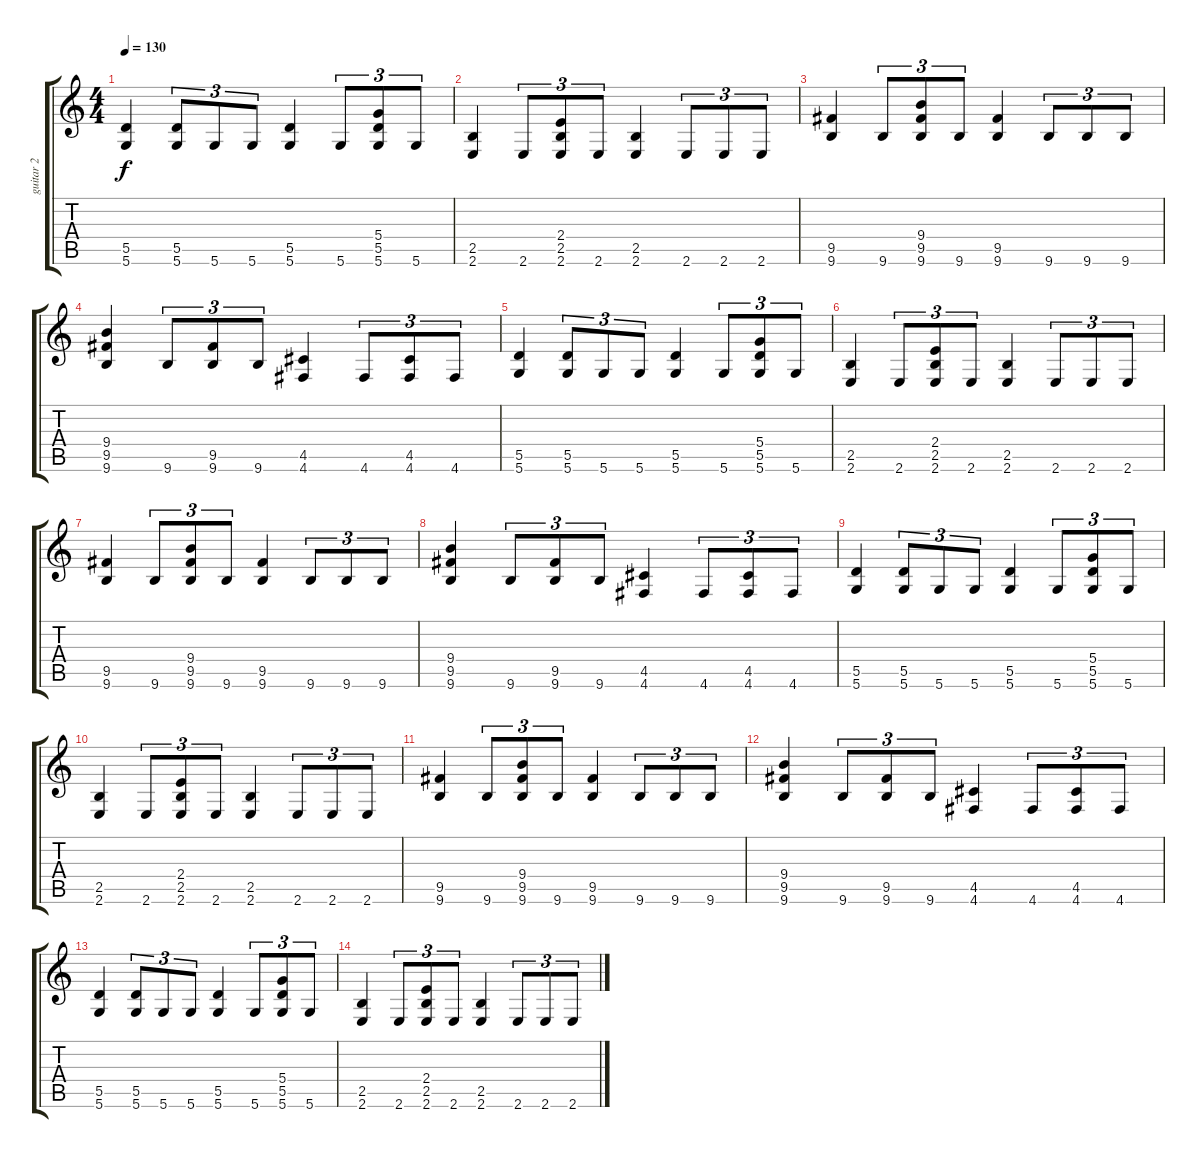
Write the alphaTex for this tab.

\track ("guitar 2" "guitar 2") {instrument overdrivenguitar}
\staff {score tabs}
\tuning (E4 B3 G3 D3 A2 D2) {hide}
\ts (4 4)
\tempo 130
\clef g2
\ks c
(5.5 5.6).4{dy f} (5.5 5.6).8{tu (3 2)} 5.6.8{tu (3 2)} 5.6.8{tu (3 2)} (5.5 5.6).4 5.6.8{tu (3 2)} (5.4 5.5 5.6).8{tu (3 2)} 5.6.8{tu (3 2)} |
(2.5 2.6).4 2.6.8{tu (3 2)} (2.4 2.5 2.6).8{tu (3 2)} 2.6.8{tu (3 2)} (2.5 2.6).4 2.6.8{tu (3 2)} 2.6.8{tu (3 2)} 2.6.8{tu (3 2)} |
(9.5 9.6).4 9.6.8{tu (3 2)} (9.4 9.5 9.6).8{tu (3 2)} 9.6.8{tu (3 2)} (9.5 9.6).4 9.6.8{tu (3 2)} 9.6.8{tu (3 2)} 9.6.8{tu (3 2)} |
(9.4 9.5 9.6).4 9.6.8{tu (3 2)} (9.5 9.6).8{tu (3 2)} 9.6.8{tu (3 2)} (4.5 4.6).4 4.6.8{tu (3 2)} (4.5 4.6).8{tu (3 2)} 4.6.8{tu (3 2)} |
(5.5 5.6).4 (5.5 5.6).8{tu (3 2)} 5.6.8{tu (3 2)} 5.6.8{tu (3 2)} (5.5 5.6).4 5.6.8{tu (3 2)} (5.4 5.5 5.6).8{tu (3 2)} 5.6.8{tu (3 2)} |
(2.5 2.6).4 2.6.8{tu (3 2)} (2.4 2.5 2.6).8{tu (3 2)} 2.6.8{tu (3 2)} (2.5 2.6).4 2.6.8{tu (3 2)} 2.6.8{tu (3 2)} 2.6.8{tu (3 2)} |
(9.5 9.6).4 9.6.8{tu (3 2)} (9.4 9.5 9.6).8{tu (3 2)} 9.6.8{tu (3 2)} (9.5 9.6).4 9.6.8{tu (3 2)} 9.6.8{tu (3 2)} 9.6.8{tu (3 2)} |
(9.4 9.5 9.6).4 9.6.8{tu (3 2)} (9.5 9.6).8{tu (3 2)} 9.6.8{tu (3 2)} (4.5 4.6).4 4.6.8{tu (3 2)} (4.5 4.6).8{tu (3 2)} 4.6.8{tu (3 2)} |
(5.5 5.6).4 (5.5 5.6).8{tu (3 2)} 5.6.8{tu (3 2)} 5.6.8{tu (3 2)} (5.5 5.6).4 5.6.8{tu (3 2)} (5.4 5.5 5.6).8{tu (3 2)} 5.6.8{tu (3 2)} |
(2.5 2.6).4 2.6.8{tu (3 2)} (2.4 2.5 2.6).8{tu (3 2)} 2.6.8{tu (3 2)} (2.5 2.6).4 2.6.8{tu (3 2)} 2.6.8{tu (3 2)} 2.6.8{tu (3 2)} |
(9.5 9.6).4 9.6.8{tu (3 2)} (9.4 9.5 9.6).8{tu (3 2)} 9.6.8{tu (3 2)} (9.5 9.6).4 9.6.8{tu (3 2)} 9.6.8{tu (3 2)} 9.6.8{tu (3 2)} |
(9.4 9.5 9.6).4 9.6.8{tu (3 2)} (9.5 9.6).8{tu (3 2)} 9.6.8{tu (3 2)} (4.5 4.6).4 4.6.8{tu (3 2)} (4.5 4.6).8{tu (3 2)} 4.6.8{tu (3 2)} |
(5.5 5.6).4 (5.5 5.6).8{tu (3 2)} 5.6.8{tu (3 2)} 5.6.8{tu (3 2)} (5.5 5.6).4 5.6.8{tu (3 2)} (5.4 5.5 5.6).8{tu (3 2)} 5.6.8{tu (3 2)} |
(2.5 2.6).4 2.6.8{tu (3 2)} (2.4 2.5 2.6).8{tu (3 2)} 2.6.8{tu (3 2)} (2.5 2.6).4 2.6.8{tu (3 2)} 2.6.8{tu (3 2)} 2.6.8{tu (3 2)}
